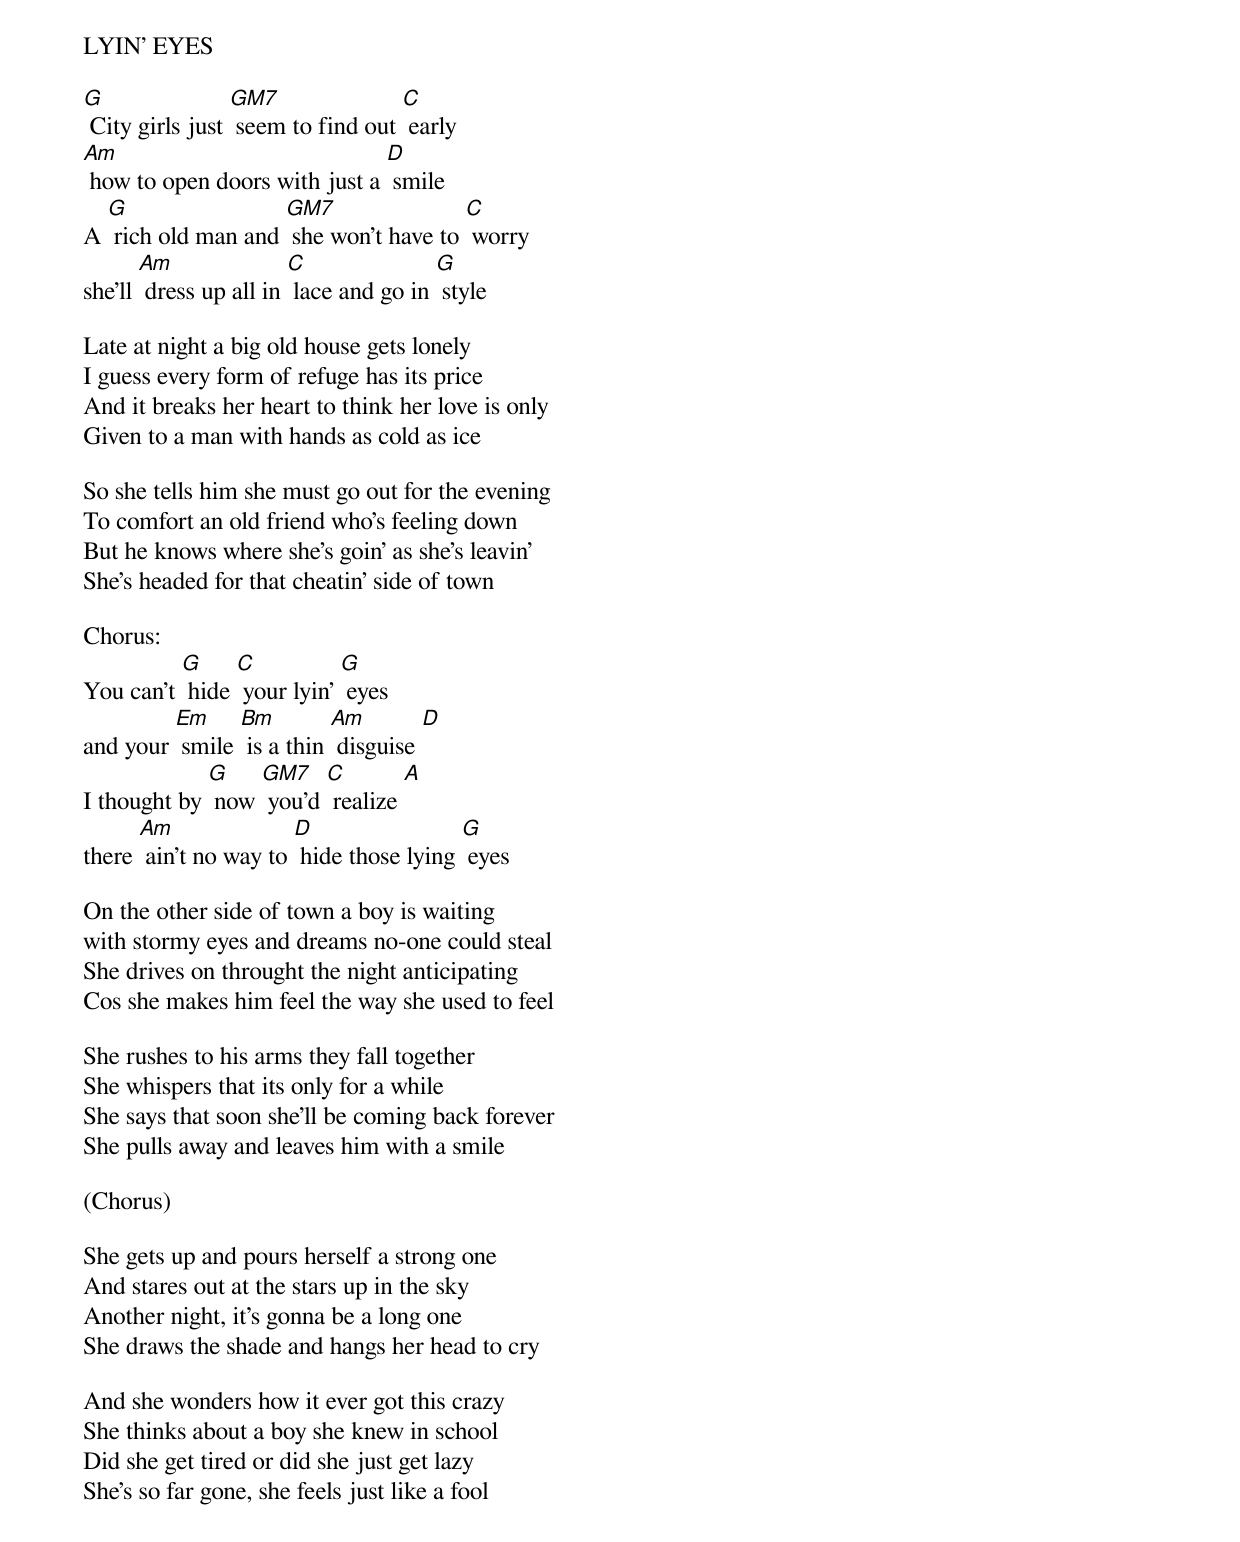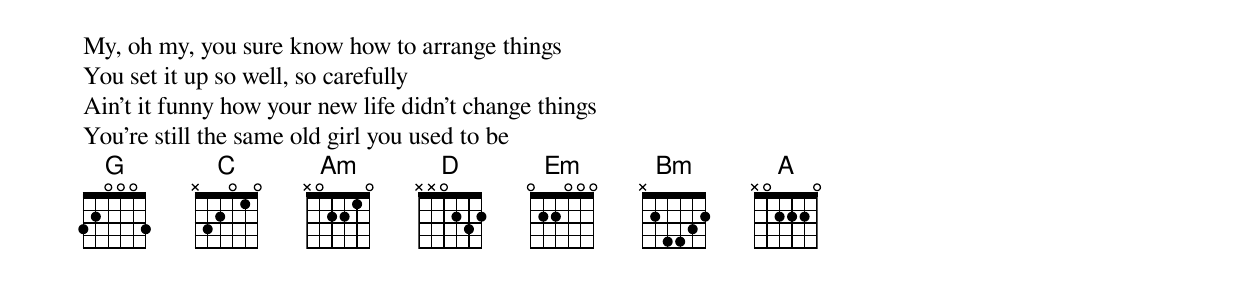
LYIN' EYES

[G] City girls just [GM7] seem to find out [C] early
[Am] how to open doors with just a [D] smile
A [G] rich old man and [GM7] she won't have to [C] worry
she'll [Am] dress up all in [C] lace and go in [G] style

Late at night a big old house gets lonely
I guess every form of refuge has its price
And it breaks her heart to think her love is only
Given to a man with hands as cold as ice

So she tells him she must go out for the evening
To comfort an old friend who's feeling down
But he knows where she's goin' as she's leavin'
She's headed for that cheatin' side of town

Chorus:
You can't [G] hide [C] your lyin' [G] eyes
and your [Em] smile [Bm] is a thin [Am] disguise [D]
I thought by [G] now [GM7] you'd [C] realize [A]
there [Am] ain't no way to [D] hide those lying [G] eyes

On the other side of town a boy is waiting
with stormy eyes and dreams no-one could steal
She drives on throught the night anticipating
Cos she makes him feel the way she used to feel

She rushes to his arms they fall together
She whispers that its only for a while
She says that soon she'll be coming back forever
She pulls away and leaves him with a smile

(Chorus)

She gets up and pours herself a strong one
And stares out at the stars up in the sky
Another night, it's gonna be a long one
She draws the shade and hangs her head to cry

And she wonders how it ever got this crazy
She thinks about a boy she knew in school
Did she get tired or did she just get lazy
She's so far gone, she feels just like a fool


My, oh my, you sure know how to arrange things
You set it up so well, so carefully
Ain't it funny how your new life didn't change things
You're still the same old girl you used to be
